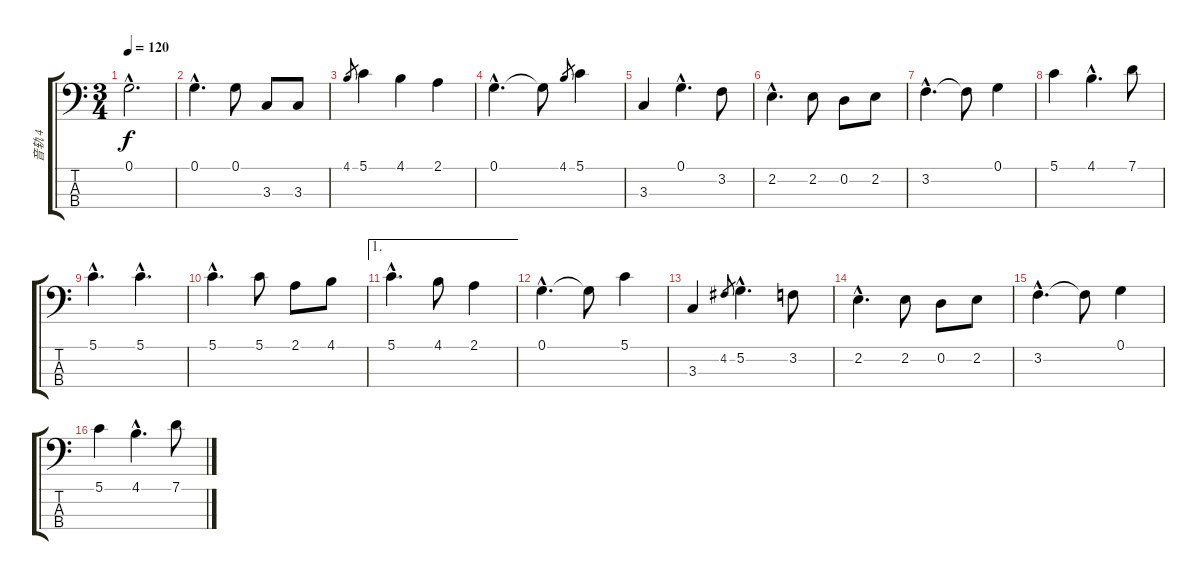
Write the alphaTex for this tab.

\track ("音轨 4" "音轨 4") {instrument electricbassfinger}
\staff {score tabs}
\tuning (G2 D2 A1 E1) {hide}
\ts (3 4)
\tempo 120
\clef f4
\ks c
0.1{hac}.2{d dy f} |
0.1{hac}.4{d} 0.1.8 3.3.8 3.3.8 |
4.1.8{gr} 5.1.4 4.1.4 2.1.4 |
0.1{hac}.4{d} 0.1{t}.8 4.1.8{gr} 5.1.4 |
3.3.4 0.1{hac}.4{d} 3.2.8 |
2.2{hac}.4{d} 2.2.8 0.2.8 2.2.8 |
3.2{hac}.4{d} 3.2{t}.8 0.1.4 |
5.1.4 4.1{hac}.4{d} 7.1.8 |
5.1{hac}.4{d} 5.1{hac}.4{d} |
5.1{hac}.4{d} 5.1.8 2.1.8 4.1.8 |
\ae 1
5.1{hac}.4{d} 4.1.8 2.1.4 |
0.1{hac}.4{d} 0.1{t}.8 5.1.4 |
3.3.4 4.2.8{gr} 5.2{hac}.4{d} 3.2.8 |
2.2{hac}.4{d} 2.2.8 0.2.8 2.2.8 |
3.2{hac}.4{d} 3.2{t}.8 0.1.4 |
5.1.4 4.1{hac}.4{d} 7.1.8
